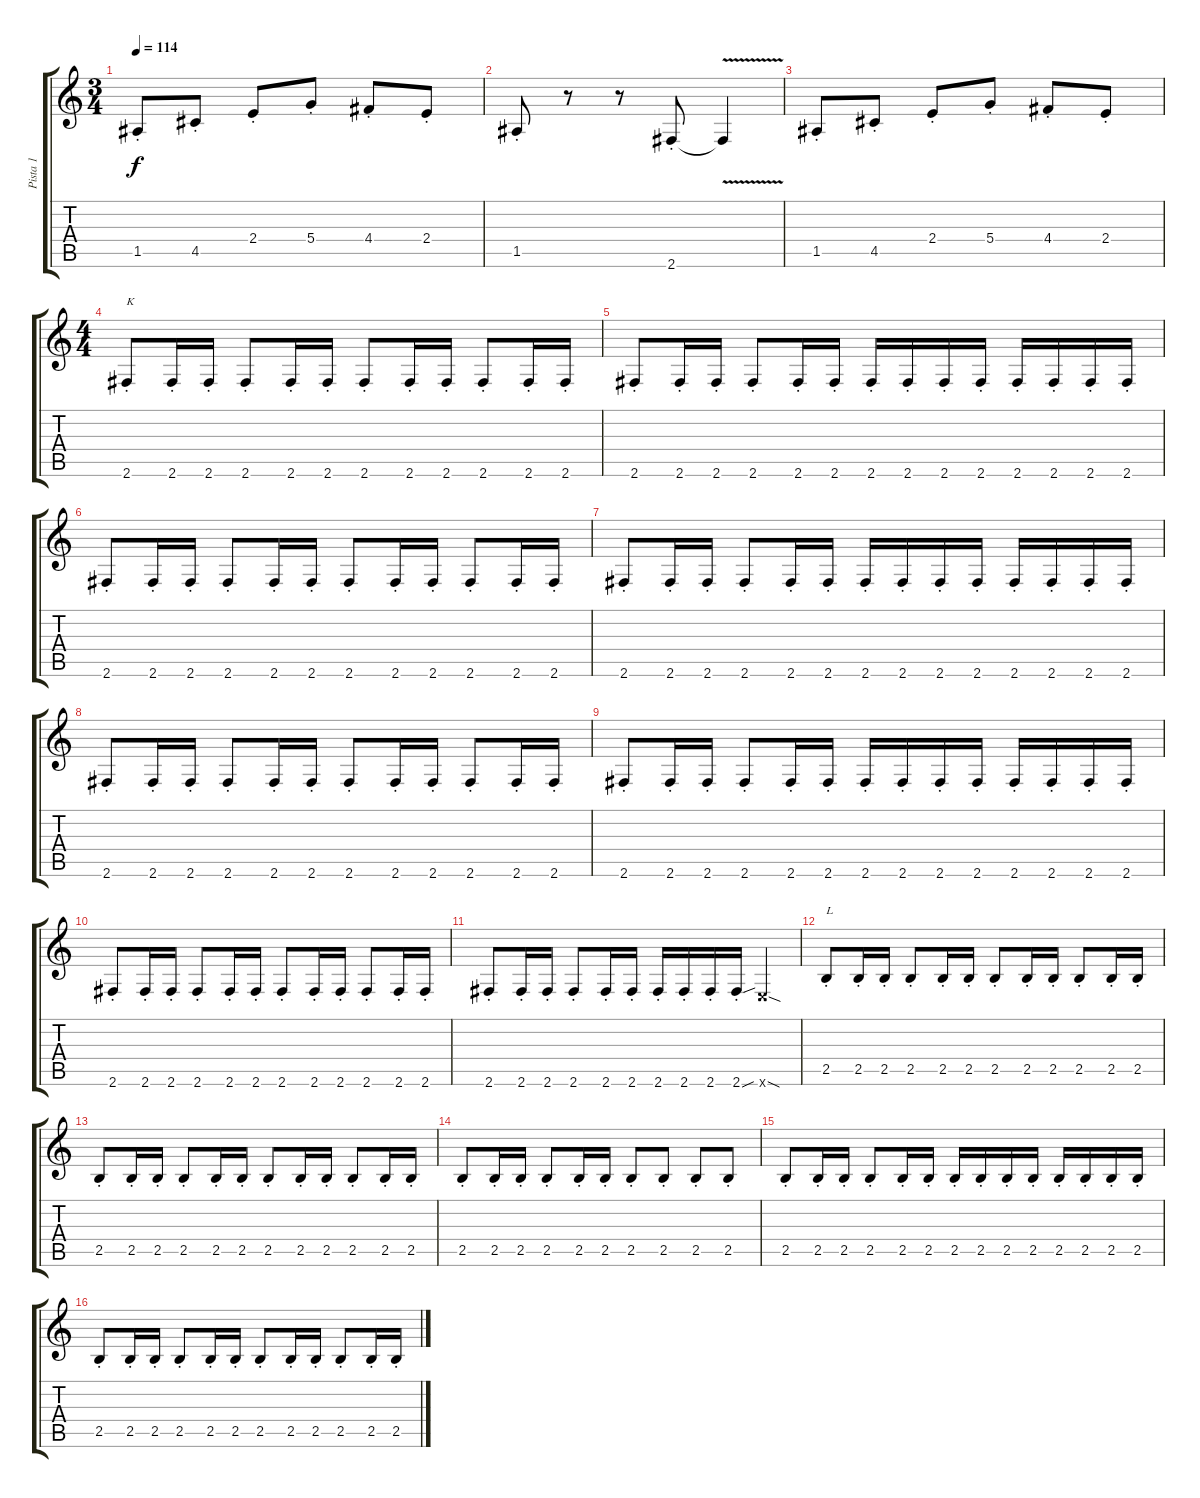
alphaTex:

\track ("Pista 1" "Pista 1") {instrument overdrivenguitar}
\staff {score tabs}
\tuning (E4 B3 G3 D3 A2 E2) {hide}
\ts (3 4)
\tempo 114
\clef g2
\ks c
1.5{st}.8{dy f} 4.5{st}.8 2.4{st}.8 5.4{st}.8 4.4{st}.8 2.4{st}.8 |
1.5{st}.8 r.8 r.8 2.6{st}.8 2.6{v t}.4 |
1.5{st}.8 4.5{st}.8 2.4{st}.8 5.4{st}.8 4.4{st}.8 2.4{st}.8 |
\ts (4 4)
2.6{st}.8{txt "K"} 2.6{st}.16 2.6{st}.16 2.6{st}.8 2.6{st}.16 2.6{st}.16 2.6{st}.8 2.6{st}.16 2.6{st}.16 2.6{st}.8 2.6{st}.16 2.6{st}.16 |
2.6{st}.8 2.6{st}.16 2.6{st}.16 2.6{st}.8 2.6{st}.16 2.6{st}.16 2.6{st}.16 2.6{st}.16 2.6{st}.16 2.6{st}.16 2.6{st}.16 2.6{st}.16 2.6{st}.16 2.6{st}.16 |
2.6{st}.8 2.6{st}.16 2.6{st}.16 2.6{st}.8 2.6{st}.16 2.6{st}.16 2.6{st}.8 2.6{st}.16 2.6{st}.16 2.6{st}.8 2.6{st}.16 2.6{st}.16 |
2.6{st}.8 2.6{st}.16 2.6{st}.16 2.6{st}.8 2.6{st}.16 2.6{st}.16 2.6{st}.16 2.6{st}.16 2.6{st}.16 2.6{st}.16 2.6{st}.16 2.6{st}.16 2.6{st}.16 2.6{st}.16 |
2.6{st}.8 2.6{st}.16 2.6{st}.16 2.6{st}.8 2.6{st}.16 2.6{st}.16 2.6{st}.8 2.6{st}.16 2.6{st}.16 2.6{st}.8 2.6{st}.16 2.6{st}.16 |
2.6{st}.8 2.6{st}.16 2.6{st}.16 2.6{st}.8 2.6{st}.16 2.6{st}.16 2.6{st}.16 2.6{st}.16 2.6{st}.16 2.6{st}.16 2.6{st}.16 2.6{st}.16 2.6{st}.16 2.6{st}.16 |
2.6{st}.8 2.6{st}.16 2.6{st}.16 2.6{st}.8 2.6{st}.16 2.6{st}.16 2.6{st}.8 2.6{st}.16 2.6{st}.16 2.6{st}.8 2.6{st}.16 2.6{st}.16 |
2.6{st}.8 2.6{st}.16 2.6{st}.16 2.6{st}.8 2.6{st}.16 2.6{st}.16 2.6{st}.16 2.6{st}.16 2.6{st}.16 2.6{sou st}.16 0.6{sod x}.4 |
2.5{st}.8{txt "L"} 2.5{st}.16 2.5{st}.16 2.5{st}.8 2.5{st}.16 2.5{st}.16 2.5{st}.8 2.5{st}.16 2.5{st}.16 2.5{st}.8 2.5{st}.16 2.5{st}.16 |
2.5{st}.8 2.5{st}.16 2.5{st}.16 2.5{st}.8 2.5{st}.16 2.5{st}.16 2.5{st}.8 2.5{st}.16 2.5{st}.16 2.5{st}.8 2.5{st}.16 2.5{st}.16 |
2.5{st}.8 2.5{st}.16 2.5{st}.16 2.5{st}.8 2.5{st}.16 2.5{st}.16 2.5{st}.8 2.5{st}.8 2.5{st}.8 2.5{st}.8 |
2.5{st}.8 2.5{st}.16 2.5{st}.16 2.5{st}.8 2.5{st}.16 2.5{st}.16 2.5{st}.16 2.5{st}.16 2.5{st}.16 2.5{st}.16 2.5{st}.16 2.5{st}.16 2.5{st}.16 2.5{st}.16 |
2.5{st}.8 2.5{st}.16 2.5{st}.16 2.5{st}.8 2.5{st}.16 2.5{st}.16 2.5{st}.8 2.5{st}.16 2.5{st}.16 2.5{st}.8 2.5{st}.16 2.5{st}.16
